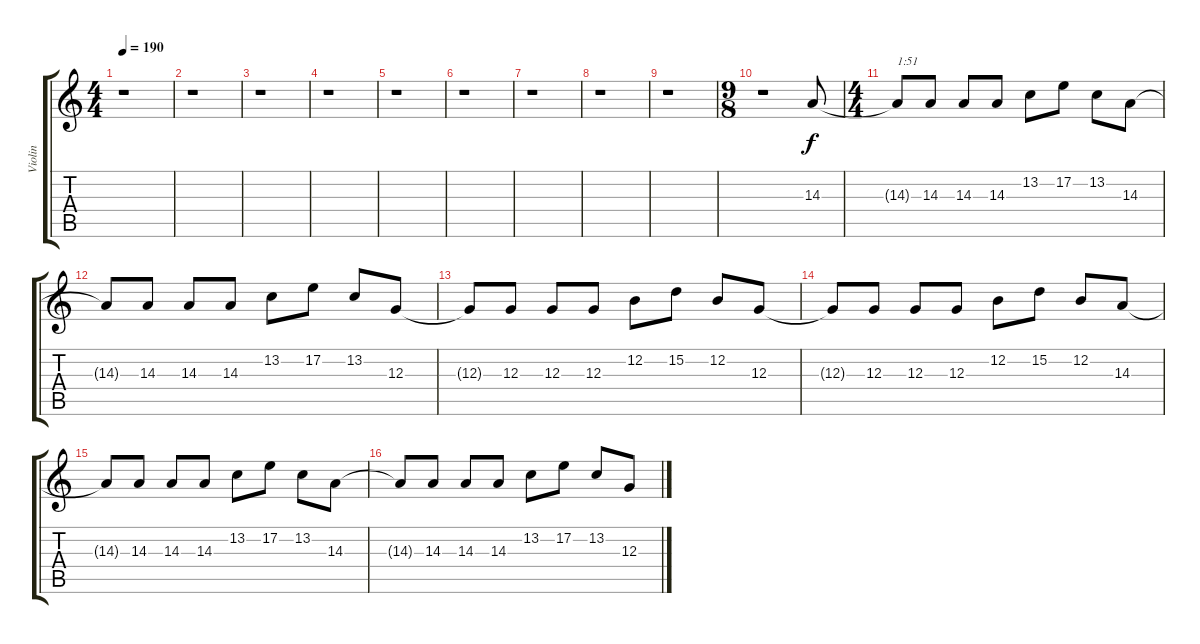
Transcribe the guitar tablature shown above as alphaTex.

\track ("Violin" "Violin") {instrument violin}
\staff {score tabs}
\tuning (E4 B3 G3 D3 A2 E2) {hide}
\ts (4 4)
\tempo 190
\clef g2
\ks c
r.1{dy f} |
r.1 |
r.1 |
r.1 |
r.1 |
r.1 |
r.1 |
r.1 |
r.1 |
\ts (9 8)
r.1 14.3.8 |
\ts (4 4)
14.3{t}.8{txt "1:51"} 14.3.8 14.3.8 14.3.8 13.2.8 17.2.8 13.2.8 14.3.8 |
14.3{t}.8 14.3.8 14.3.8 14.3.8 13.2.8 17.2.8 13.2.8 12.3.8 |
12.3{t}.8 12.3.8 12.3.8 12.3.8 12.2.8 15.2.8 12.2.8 12.3.8 |
12.3{t}.8 12.3.8 12.3.8 12.3.8 12.2.8 15.2.8 12.2.8 14.3.8 |
14.3{t}.8 14.3.8 14.3.8 14.3.8 13.2.8 17.2.8 13.2.8 14.3.8 |
14.3{t}.8 14.3.8 14.3.8 14.3.8 13.2.8 17.2.8 13.2.8 12.3.8
